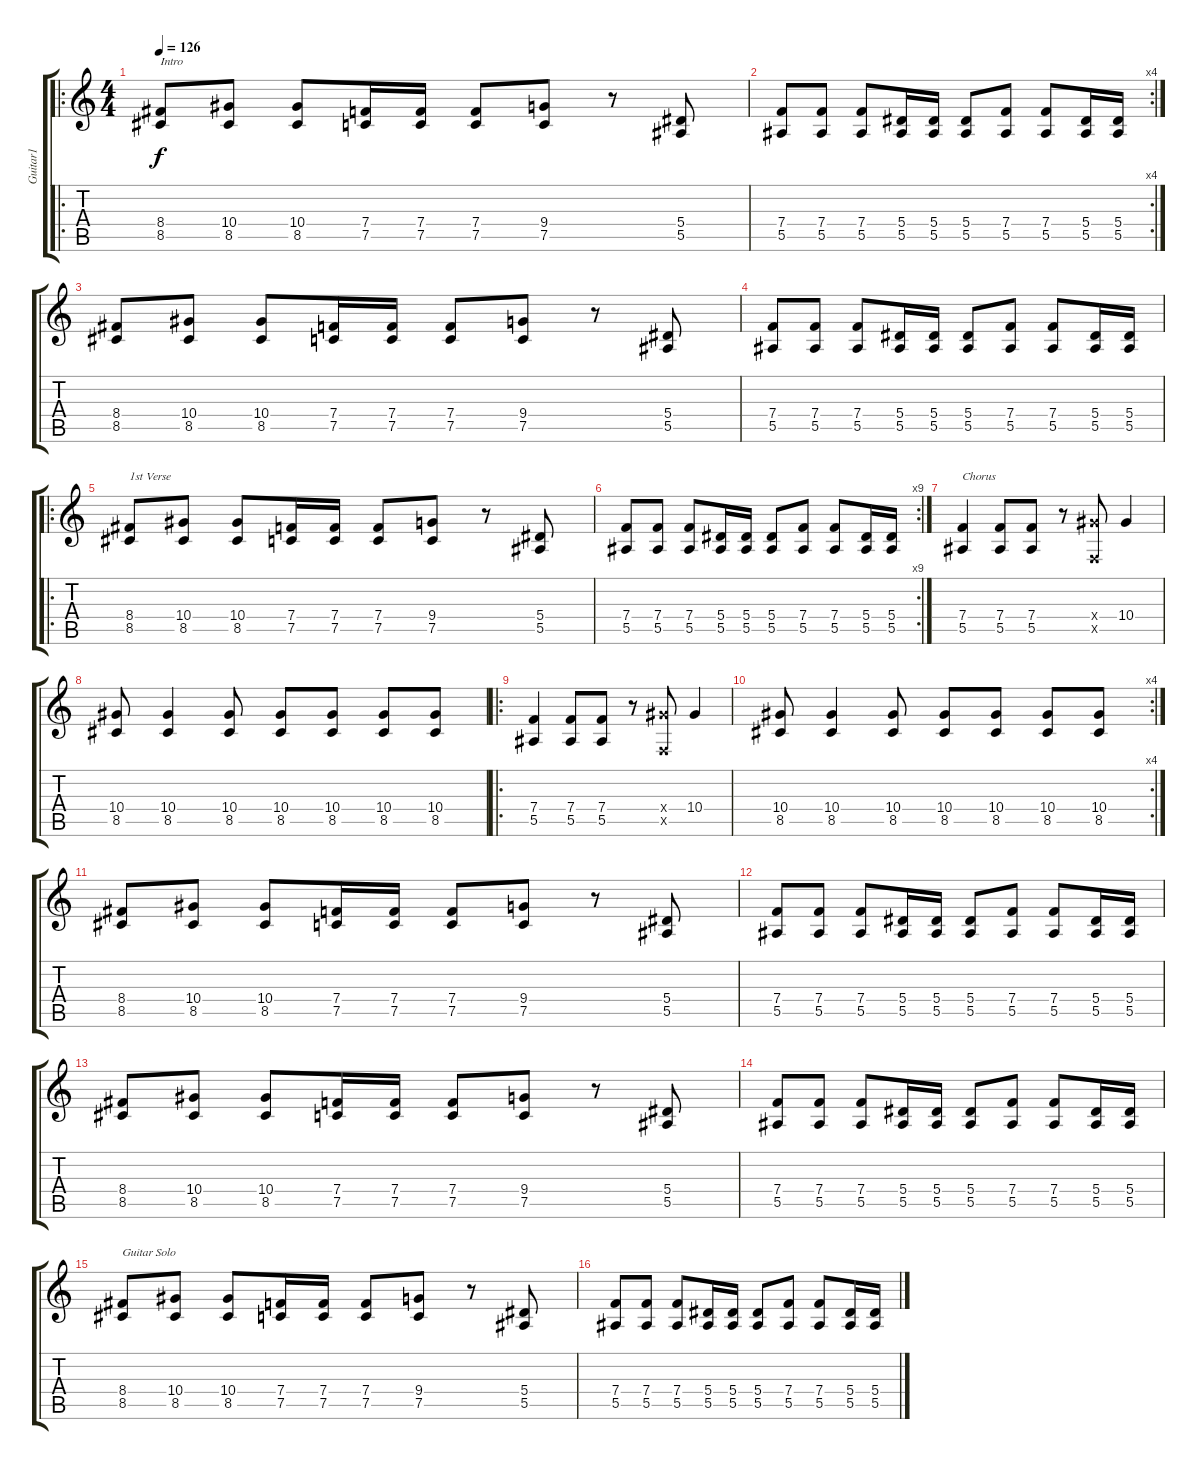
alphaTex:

\track ("Guitar1" "Guitar1") {instrument distortionguitar}
\staff {score tabs}
\tuning (C4 G3 Eb3 Bb2 F2 C2) {hide}
\ro
\ts (4 4)
\tempo 126
\clef g2
\ks c
(8.4 8.5).8{txt "Intro" dy f instrument distortionguitar} (10.4 8.5).8 (10.4 8.5).8 (7.4 7.5).16 (7.4 7.5).16 (7.4 7.5).8 (9.4 7.5).8 r.8 (5.4 5.5).8 |
\rc 4
(7.4 5.5).8 (7.4 5.5).8 (7.4 5.5).8 (5.4 5.5).16 (5.4 5.5).16 (5.4 5.5).8 (7.4 5.5).8 (7.4 5.5).8 (5.4 5.5).16 (5.4 5.5).16 |
(8.4 8.5).8 (10.4 8.5).8 (10.4 8.5).8 (7.4 7.5).16 (7.4 7.5).16 (7.4 7.5).8 (9.4 7.5).8 r.8 (5.4 5.5).8 |
(7.4 5.5).8 (7.4 5.5).8 (7.4 5.5).8 (5.4 5.5).16 (5.4 5.5).16 (5.4 5.5).8 (7.4 5.5).8 (7.4 5.5).8 (5.4 5.5).16 (5.4 5.5).16 |
\ro
(8.4 8.5).8{txt "1st Verse"} (10.4 8.5).8 (10.4 8.5).8 (7.4 7.5).16 (7.4 7.5).16 (7.4 7.5).8 (9.4 7.5).8 r.8 (5.4 5.5).8 |
\rc 9
(7.4 5.5).8 (7.4 5.5).8 (7.4 5.5).8 (5.4 5.5).16 (5.4 5.5).16 (5.4 5.5).8 (7.4 5.5).8 (7.4 5.5).8 (5.4 5.5).16 (5.4 5.5).16 |
(7.4 5.5).4{txt "Chorus"} (7.4 5.5).8 (7.4 5.5).8 r.8 (10.4{x} 0.5{x}).8 10.4.4 |
(10.4 8.5).8 (10.4 8.5).4 (10.4 8.5).8 (10.4 8.5).8 (10.4 8.5).8 (10.4 8.5).8 (10.4 8.5).8 |
\ro
(7.4 5.5).4 (7.4 5.5).8 (7.4 5.5).8 r.8 (10.4{x} 0.5{x}).8 10.4.4 |
\rc 4
(10.4 8.5).8 (10.4 8.5).4 (10.4 8.5).8 (10.4 8.5).8 (10.4 8.5).8 (10.4 8.5).8 (10.4 8.5).8 |
(8.4 8.5).8 (10.4 8.5).8 (10.4 8.5).8 (7.4 7.5).16 (7.4 7.5).16 (7.4 7.5).8 (9.4 7.5).8 r.8 (5.4 5.5).8 |
(7.4 5.5).8 (7.4 5.5).8 (7.4 5.5).8 (5.4 5.5).16 (5.4 5.5).16 (5.4 5.5).8 (7.4 5.5).8 (7.4 5.5).8 (5.4 5.5).16 (5.4 5.5).16 |
(8.4 8.5).8 (10.4 8.5).8 (10.4 8.5).8 (7.4 7.5).16 (7.4 7.5).16 (7.4 7.5).8 (9.4 7.5).8 r.8 (5.4 5.5).8 |
(7.4 5.5).8 (7.4 5.5).8 (7.4 5.5).8 (5.4 5.5).16 (5.4 5.5).16 (5.4 5.5).8 (7.4 5.5).8 (7.4 5.5).8 (5.4 5.5).16 (5.4 5.5).16 |
(8.4 8.5).8{txt "Guitar Solo"} (10.4 8.5).8 (10.4 8.5).8 (7.4 7.5).16 (7.4 7.5).16 (7.4 7.5).8 (9.4 7.5).8 r.8 (5.4 5.5).8 |
(7.4 5.5).8 (7.4 5.5).8 (7.4 5.5).8 (5.4 5.5).16 (5.4 5.5).16 (5.4 5.5).8 (7.4 5.5).8 (7.4 5.5).8 (5.4 5.5).16 (5.4 5.5).16
